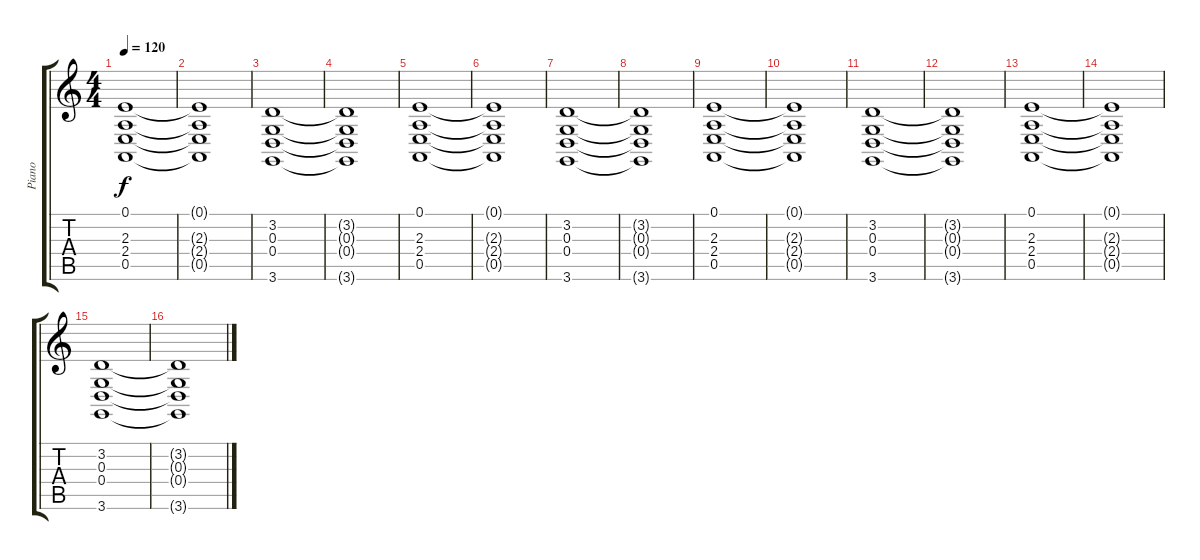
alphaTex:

\track ("Piano" "Piano") {instrument drawbarorgan}
\staff {score tabs}
\tuning (E4 B3 G3 D3 A2 E2) {hide}
\ts (4 4)
\tempo 120
\clef g2
\ks c
(0.1 2.3 2.4 0.5).1{dy f} |
(0.1{t} 2.3{t} 2.4{t} 0.5{t}).1 |
(3.2 0.3 0.4 3.6).1 |
(3.2{t} 0.3{t} 0.4{t} 3.6{t}).1 |
(0.1 2.3 2.4 0.5).1 |
(0.1{t} 2.3{t} 2.4{t} 0.5{t}).1 |
(3.2 0.3 0.4 3.6).1 |
(3.2{t} 0.3{t} 0.4{t} 3.6{t}).1 |
(0.1 2.3 2.4 0.5).1 |
(0.1{t} 2.3{t} 2.4{t} 0.5{t}).1 |
(3.2 0.3 0.4 3.6).1 |
(3.2{t} 0.3{t} 0.4{t} 3.6{t}).1 |
(0.1 2.3 2.4 0.5).1 |
(0.1{t} 2.3{t} 2.4{t} 0.5{t}).1 |
(3.2 0.3 0.4 3.6).1 |
(3.2{t} 0.3{t} 0.4{t} 3.6{t}).1
